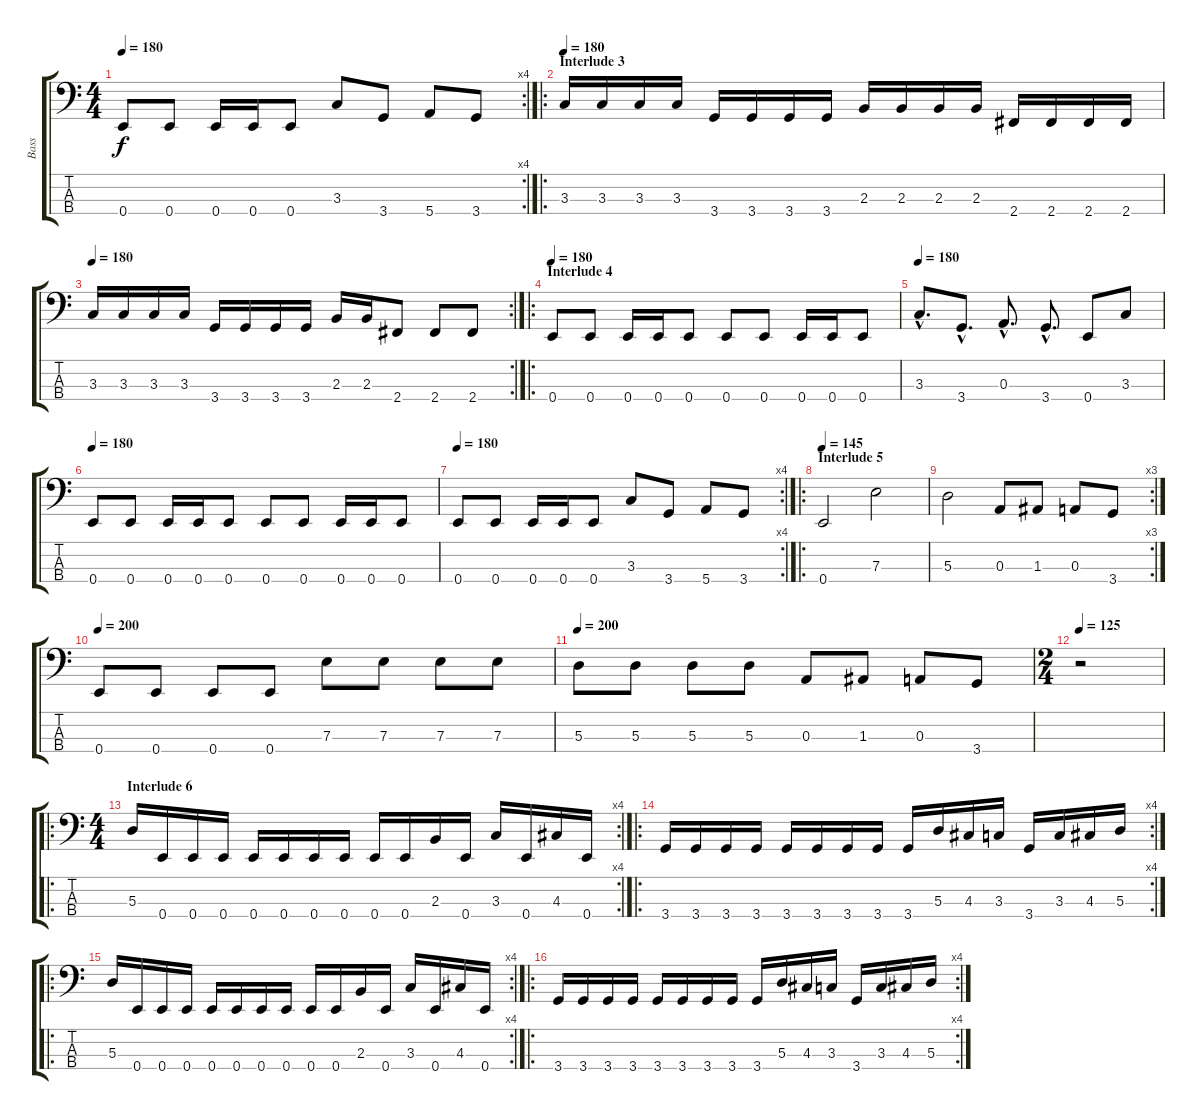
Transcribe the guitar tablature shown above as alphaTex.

\track ("Bass" "Bass") {instrument electricbassfinger}
\staff {score tabs}
\tuning (G2 D2 A1 E1) {hide}
\rc 4
\ts (4 4)
\tempo 180
\clef f4
\ks c
0.4.8{dy f} 0.4.8 0.4.16 0.4.16 0.4.8 3.3.8 3.4.8 5.4.8 3.4.8 |
\ro
\section ("" "Interlude 3")
\tempo 180
3.3.16 3.3.16 3.3.16 3.3.16 3.4.16 3.4.16 3.4.16 3.4.16 2.3.16 2.3.16 2.3.16 2.3.16 2.4.16 2.4.16 2.4.16 2.4.16 |
\rc 2
\tempo 180
3.3.16 3.3.16 3.3.16 3.3.16 3.4.16 3.4.16 3.4.16 3.4.16 2.3.16 2.3.16 2.4.8 2.4.8 2.4.8 |
\ro
\section ("" "Interlude 4")
\tempo 180
0.4.8 0.4.8 0.4.16 0.4.16 0.4.8 0.4.8 0.4.8 0.4.16 0.4.16 0.4.8 |
\tempo 180
3.3{hac}.8{d} 3.4{hac}.8{d} 0.3{hac}.8{d} 3.4{hac}.8{d} 0.4.8 3.3.8 |
\tempo 180
0.4.8 0.4.8 0.4.16 0.4.16 0.4.8 0.4.8 0.4.8 0.4.16 0.4.16 0.4.8 |
\rc 4
\tempo 180
0.4.8 0.4.8 0.4.16 0.4.16 0.4.8 3.3.8 3.4.8 5.4.8 3.4.8 |
\ro
\section ("" "Interlude 5")
\tempo 145
0.4.2 7.3.2 |
\rc 3
5.3.2 0.3.8 1.3.8 0.3.8 3.4.8 |
\tempo 200
0.4.8 0.4.8 0.4.8 0.4.8 7.3.8 7.3.8 7.3.8 7.3.8 |
\tempo 200
5.3.8 5.3.8 5.3.8 5.3.8 0.3.8 1.3.8 0.3.8 3.4.8 |
\ts (2 4)
\tempo 125
r.2 |
\ro
\rc 4
\ts (4 4)
\section ("" "Interlude 6")
5.3.16 0.4.16 0.4.16 0.4.16 0.4.16 0.4.16 0.4.16 0.4.16 0.4.16 0.4.16 2.3.16 0.4.16 3.3.16 0.4.16 4.3.16 0.4.16 |
\ro
\rc 4
3.4.16 3.4.16 3.4.16 3.4.16 3.4.16 3.4.16 3.4.16 3.4.16 3.4.16 5.3.16 4.3.16 3.3.16 3.4.16 3.3.16 4.3.16 5.3.16 |
\ro
\rc 4
5.3.16 0.4.16 0.4.16 0.4.16 0.4.16 0.4.16 0.4.16 0.4.16 0.4.16 0.4.16 2.3.16 0.4.16 3.3.16 0.4.16 4.3.16 0.4.16 |
\ro
\rc 4
3.4.16 3.4.16 3.4.16 3.4.16 3.4.16 3.4.16 3.4.16 3.4.16 3.4.16 5.3.16 4.3.16 3.3.16 3.4.16 3.3.16 4.3.16 5.3.16
